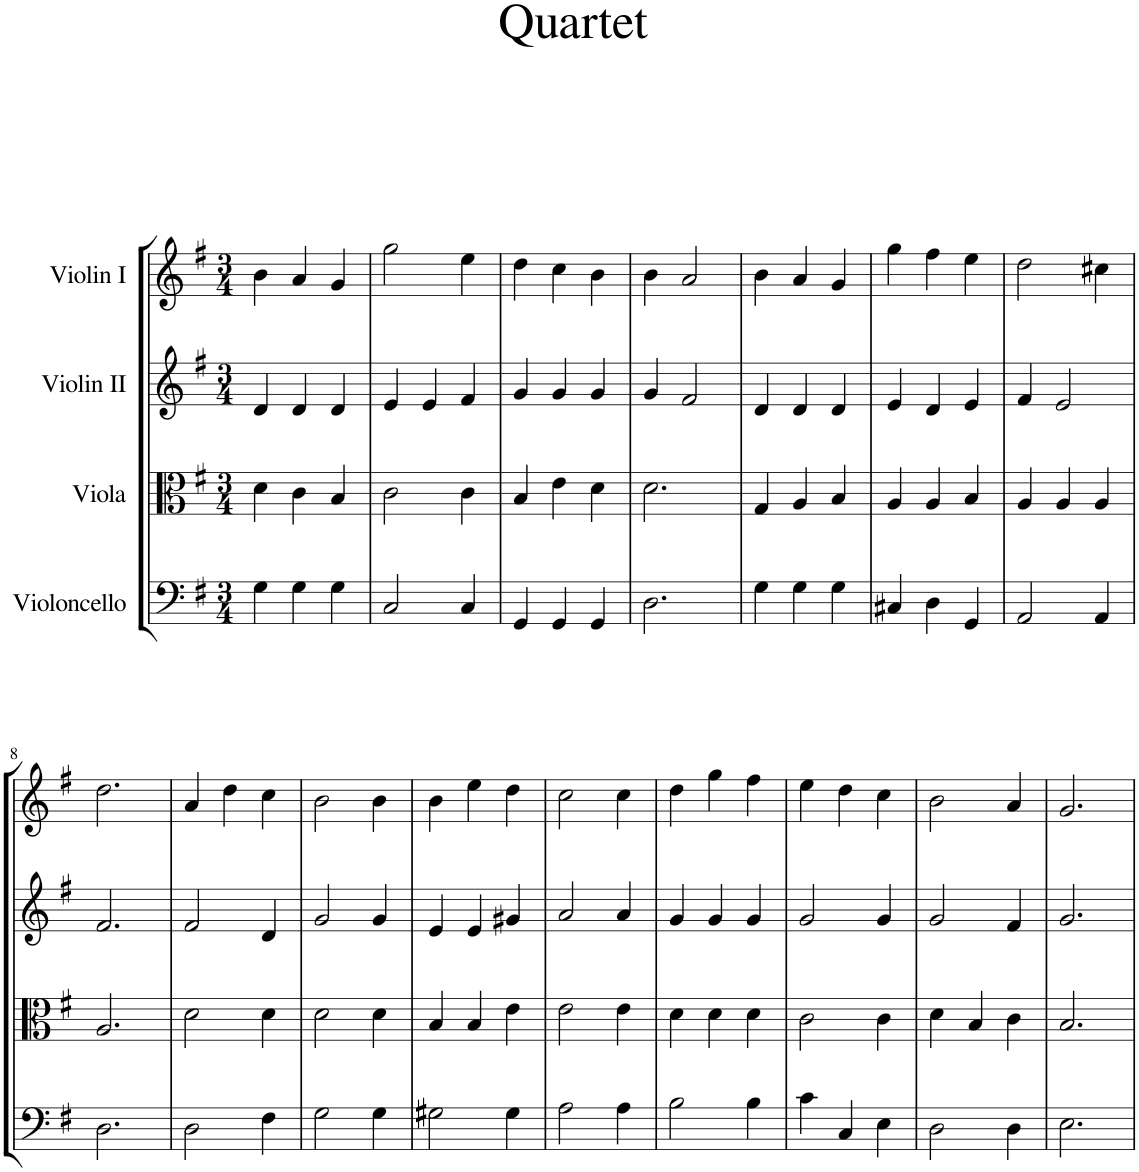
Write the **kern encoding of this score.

**kern	**kern	**kern	**kern
*part4	*part3	*part2	*part1
*staff4	*staff3	*staff2	*staff1
*I"Violoncello	*I"Viola	*I"Violin II	*I"Violin I
*I'Vc	*I'Vla	*I'Vln	*I'Vln
*clefF4	*clefC3	*clefG2	*clefG2
*k[f#]	*k[f#]	*k[f#]	*k[f#]
*M3/4	*M3/4	*M3/4	*M3/4
=1	=1	=1	=1
4G\	4d\	4d/	4b\
4G\	4c\	4d/	4a/
4G\	4B/	4d/	4g/
=2	=2	=2	=2
2C/	2c\	4e/	2gg\
.	.	4e/	.
4C/	4c\	4f#/	4ee\
=3	=3	=3	=3
4GG/	4B/	4g/	4dd\
4GG/	4e\	4g/	4cc\
4GG/	4d\	4g/	4b\
=4	=4	=4	=4
2.D\	2.d\	4g/	4b\
.	.	2f#/	2a/
=5	=5	=5	=5
4G\	4G/	4d/	4b\
4G\	4A/	4d/	4a/
4G\	4B/	4d/	4g/
=6	=6	=6	=6
4C#X/	4A/	4e/	4gg\
4D\	4A/	4d/	4ff#\
4GG/	4B/	4e/	4ee\
=7	=7	=7	=7
2AA/	4A/	4f#/	2dd\
.	4A/	2e/	.
4AA/	4A/	.	4cc#X\
!!LO:LB:g=z
=8	=8	=8	=8
2.D\	2.A/	2.f#/	2.dd\
=9	=9	=9	=9
2D\	2d\	2f#/	4a/
.	.	.	4dd\
4F#\	4d\	4d/	4cc\
=10	=10	=10	=10
2G\	2d\	2g/	2b\
4G\	4d\	4g/	4b\
=11	=11	=11	=11
2G#X\	4B/	4e/	4b\
.	4B/	4e/	4ee\
4G#\	4e\	4g#X/	4dd\
=12	=12	=12	=12
2A\	2e\	2a/	2cc\
4A\	4e\	4a/	4cc\
=13	=13	=13	=13
2B\	4d\	4g/	4dd\
.	4d\	4g/	4gg\
4B\	4d\	4g/	4ff#\
=14	=14	=14	=14
4c\	2c\	2g/	4ee\
4C/	.	.	4dd\
4E\	4c\	4g/	4cc\
=15	=15	=15	=15
2D\	4d\	2g/	2b\
.	4B/	.	.
4D\	4c\	4f#/	4a/
=16	=16	=16	=16
2.E\	2.B/	2.g/	2.g/
=	=	=	=
*-	*-	*-	*-
